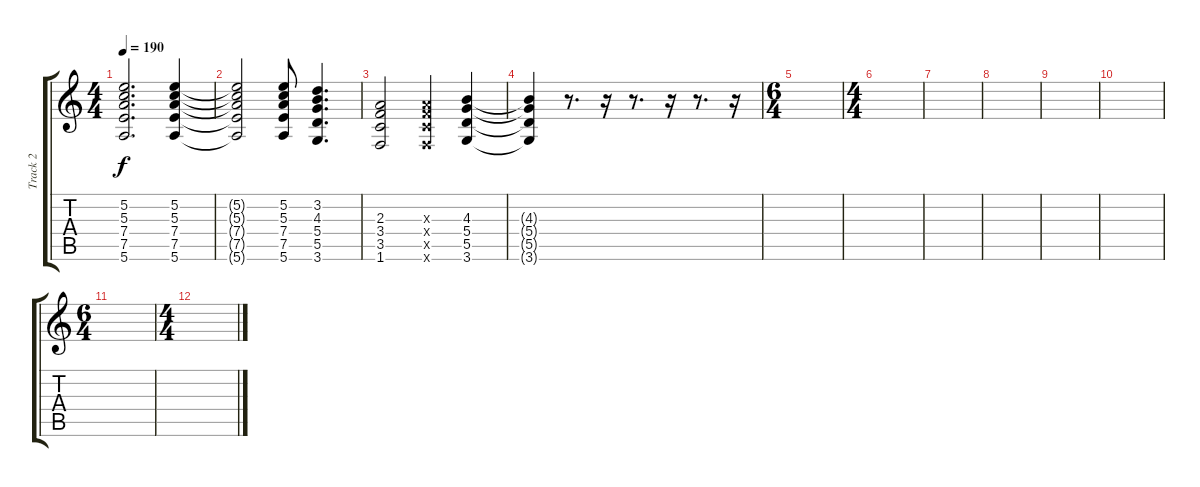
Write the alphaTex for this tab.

\track ("Track 2" "Track 2") {instrument overdrivenguitar}
\staff {score tabs}
\tuning (E4 B3 G3 D3 A2 E2) {hide}
\ts (4 4)
\tempo 190
\clef g2
\ks c
(5.2 5.3 7.4 7.5 5.6).2{d dy f} (5.2 5.3 7.4 7.5 5.6).4 |
(5.2{t} 5.3{t} 7.4{t} 7.5{t} 5.6{t}).2 (5.2 5.3 7.4 7.5 5.6).8 (3.2 4.3 5.4 5.5 3.6).4{d} |
(2.3 3.4 3.5 1.6).2 (2.3{x} 3.4{x} 3.5{x} 1.6{x}).4 (4.3 5.4 5.5 3.6).4 |
(4.3{t} 5.4{t} 5.5{t} 3.6{t}).4 r.8{d} r.16 r.8{d} r.16 r.8{d} r.16 |
\ts (6 4)
|
\ts (4 4)
|
|
|
|
|
\ts (6 4)
|
\ts (4 4)
